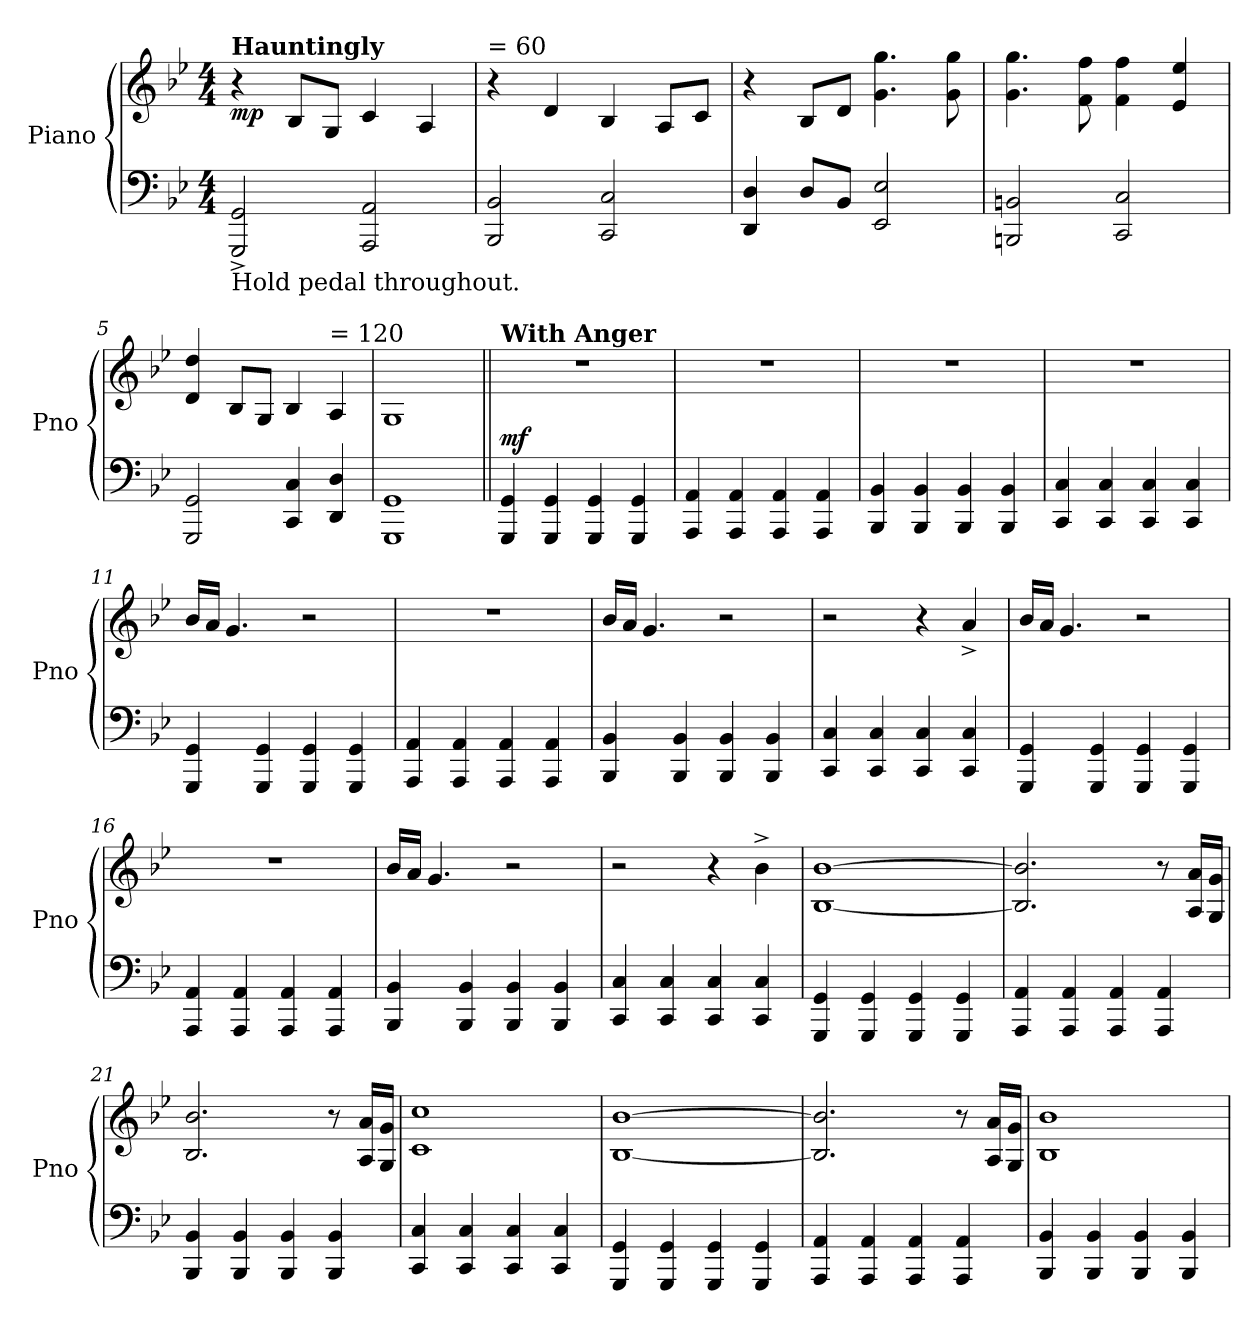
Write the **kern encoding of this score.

**kern	**kern	**dynam
*part1	*part1	*part1
*staff2	*staff1	*staff1/2
*I"Piano	*	*
*I'Pno	*	*
*clefF4	*clefG2	*
*k[b-e-]	*k[b-e-]	*
*B-:	*B-:	*
*M4/4	*M4/4	*
=1	=1	=1
!	!LO:TX:a:B:t=Hauntingly	!
!LO:TX:b:t=Hold pedal throughout.	!	!
!	!	!LO:DY:b
2GGG/^ 2GG/^	4r	mp
.	8B-/L	.
.	8G/J	.
2AAA/ 2AA/	4c/	.
.	4A/	.
=2	=2	=2
!	!LO:TX:a:t== 60	!
2BBB-/ 2BB-/	4r	.
.	4d/	.
2CC/ 2C/	4B-/	.
.	8A/L	.
.	8c/J	.
=3	=3	=3
4DD/ 4D/	4r	.
8D/L	8B-/L	.
8BB-/J	8d/J	.
2EE-/ 2E-/	4.g\ 4.gg\	.
.	8g\ 8gg\	.
=4	=4	=4
2BBBn/ 2BBn/	4.g\ 4.gg\	.
.	8f\ 8ff\	.
2CC/ 2C/	4f\ 4ff\	.
.	4e-/ 4ee-/	.
=5	=5	=5
2GGG/ 2GG/	4d/ 4dd/	.
.	8B-/L	.
.	8G/J	.
4CC/ 4C/	4B-/	.
!	!LO:TX:a:t== 120	!
4DD/ 4D/	4A/	.
=6	=6	=6
1GGG 1GG	1G	.
=7||	=7||	=7||
!	!LO:TX:a:B:t=With Anger	!
!	!	!LO:DY:a=2
4GGG/ 4GG/	1r	mf
4GGG/ 4GG/	.	.
4GGG/ 4GG/	.	.
4GGG/ 4GG/	.	.
=8	=8	=8
4AAA/ 4AA/	1r	.
4AAA/ 4AA/	.	.
4AAA/ 4AA/	.	.
4AAA/ 4AA/	.	.
=9	=9	=9
4BBB-/ 4BB-/	1r	.
4BBB-/ 4BB-/	.	.
4BBB-/ 4BB-/	.	.
4BBB-/ 4BB-/	.	.
=10	=10	=10
4CC/ 4C/	1r	.
4CC/ 4C/	.	.
4CC/ 4C/	.	.
4CC/ 4C/	.	.
=11	=11	=11
4GGG/ 4GG/	16b-/LL	.
.	16a/JJ	.
.	4.g/	.
4GGG/ 4GG/	.	.
4GGG/ 4GG/	2r	.
4GGG/ 4GG/	.	.
=12	=12	=12
4AAA/ 4AA/	1r	.
4AAA/ 4AA/	.	.
4AAA/ 4AA/	.	.
4AAA/ 4AA/	.	.
=13	=13	=13
4BBB-/ 4BB-/	16b-/LL	.
.	16a/JJ	.
.	4.g/	.
4BBB-/ 4BB-/	.	.
4BBB-/ 4BB-/	2r	.
4BBB-/ 4BB-/	.	.
=14	=14	=14
4CC/ 4C/	2r	.
4CC/ 4C/	.	.
4CC/ 4C/	4r	.
4CC/ 4C/	4a^/	.
=15	=15	=15
4GGG/ 4GG/	16b-/LL	.
.	16a/JJ	.
.	4.g/	.
4GGG/ 4GG/	.	.
4GGG/ 4GG/	2r	.
4GGG/ 4GG/	.	.
=16	=16	=16
4AAA/ 4AA/	1r	.
4AAA/ 4AA/	.	.
4AAA/ 4AA/	.	.
4AAA/ 4AA/	.	.
=17	=17	=17
4BBB-/ 4BB-/	16b-/LL	.
.	16a/JJ	.
.	4.g/	.
4BBB-/ 4BB-/	.	.
4BBB-/ 4BB-/	2r	.
4BBB-/ 4BB-/	.	.
=18	=18	=18
4CC/ 4C/	2r	.
4CC/ 4C/	.	.
4CC/ 4C/	4r	.
4CC/ 4C/	4b-^\	.
=19	=19	=19
4GGG/ 4GG/	[1B- [1b-	.
4GGG/ 4GG/	.	.
4GGG/ 4GG/	.	.
4GGG/ 4GG/	.	.
=20	=20	=20
4AAA/ 4AA/	2.B-/] 2.b-/]	.
4AAA/ 4AA/	.	.
4AAA/ 4AA/	.	.
4AAA/ 4AA/	8r	.
.	16A/ 16a/LL	.
.	16G/ 16g/JJ	.
=21	=21	=21
4BBB-/ 4BB-/	2.B-/ 2.b-/	.
4BBB-/ 4BB-/	.	.
4BBB-/ 4BB-/	.	.
4BBB-/ 4BB-/	8r	.
.	16A/ 16a/LL	.
.	16G/ 16g/JJ	.
=22	=22	=22
4CC/ 4C/	1c 1cc	.
4CC/ 4C/	.	.
4CC/ 4C/	.	.
4CC/ 4C/	.	.
=23	=23	=23
4GGG/ 4GG/	[1B- [1b-	.
4GGG/ 4GG/	.	.
4GGG/ 4GG/	.	.
4GGG/ 4GG/	.	.
=24	=24	=24
4AAA/ 4AA/	2.B-/] 2.b-/]	.
4AAA/ 4AA/	.	.
4AAA/ 4AA/	.	.
4AAA/ 4AA/	8r	.
.	16A/ 16a/LL	.
.	16G/ 16g/JJ	.
=25	=25	=25
4BBB-/ 4BB-/	1B- 1b-	.
4BBB-/ 4BB-/	.	.
4BBB-/ 4BB-/	.	.
4BBB-/ 4BB-/	.	.
=	=	=
*-	*-	*-
